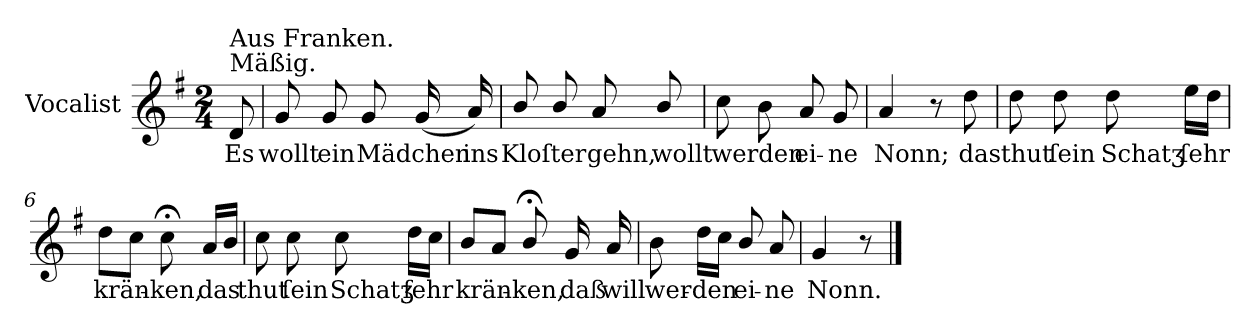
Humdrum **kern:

**kern	**text
*part1	*part1
*staff1	*staff1
*I"Vocalist	*
*k[f#]	*
*G:	*
*M2/4	*
=	=
!LO:TX:a:t=Mäßig.	!
!LO:TX:a:t=Aus Franken.	!
8d	Es
=1	=1
8g	wollt
8g	ein
8g	Mädchen
(16g	.
16a)	ins
=2	=2
8b/	Kloſter
8b/	.
8a	gehn,
8b/	wollt
=3	=3
8cc	werden
8b	.
8a	ei-
8g	-ne
=4	=4
4a	Nonn;
8r	.
8dd	das
=5	=5
8dd	thut
8dd	ſein
8dd	Schatʒ
16eeLL	ſehr
16ddJJ	.
=6	=6
8ddL	krän-
8ccJ	.
8cc;<	-ken,
16aLL	das
16bJJ	.
=7	=7
8cc	thut
8cc	ſein
8cc	Schatʒ
16ddLL	ſehr
16ccJJ	.
=8	=8
8bL	krän-
8aJ	.
8b;</	-ken,
16g	daß
16a	will
=9	=9
8b	wer-
16ddLL	-den
16ccJJ	.
8b/	ei-
8a	-ne
=10	=10
4g	Nonn.
8r	.
==	==
*-	*-
